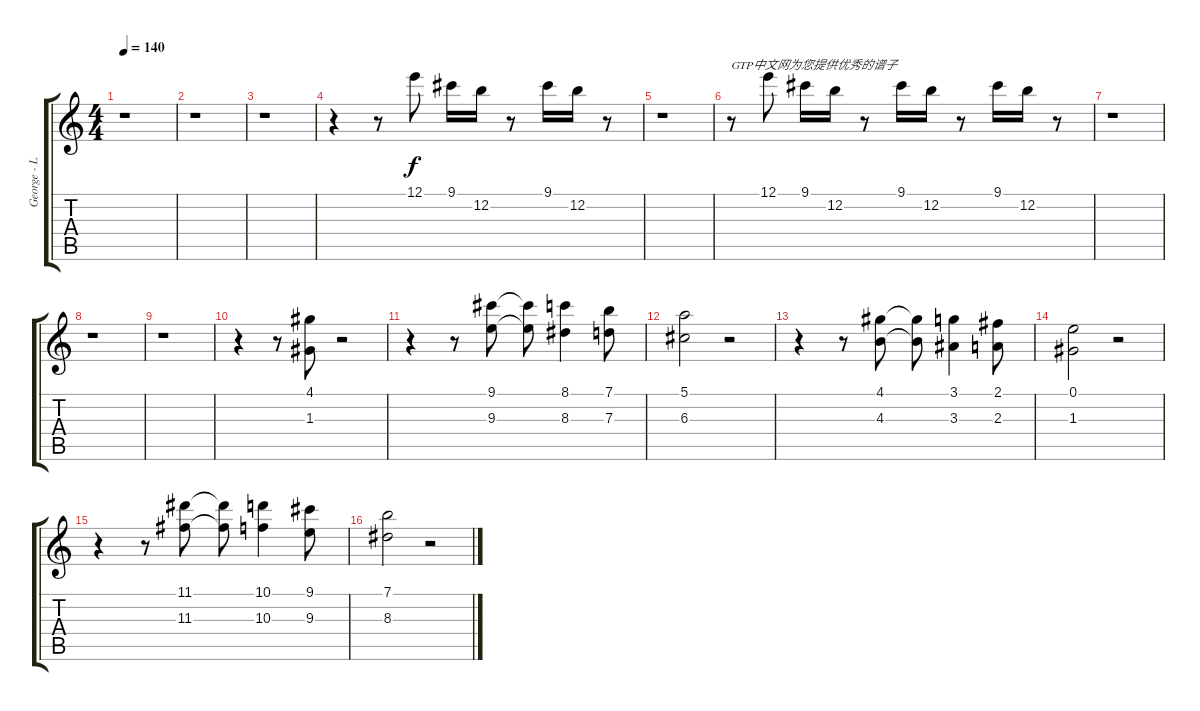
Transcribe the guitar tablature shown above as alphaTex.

\track ("George - Lead" "George - L") {instrument electricguitarjazz}
\staff {score tabs}
\tuning (E4 B3 G3 D3 A2 E2) {hide}
\ts (4 4)
\tempo 140
\clef g2
\ks c
r.1{dy f instrument electricguitarjazz} |
r.1 |
r.1 |
r.4 r.8 12.1.8 9.1.16 12.2.16 r.8 9.1.16 12.2.16 r.8 |
r.1 |
r.8{txt "GTP中文网为您提供优秀的谱子"} 12.1.8 9.1.16 12.2.16 r.8 9.1.16 12.2.16 r.8 9.1.16 12.2.16 r.8 |
r.1 |
r.1 |
r.1 |
r.4 r.8 (4.1 1.3).8 r.2 |
r.4 r.8 (9.1 9.3).8 (9.1{t} 9.3{t}).8 (8.1 8.3).4 (7.1 7.3).8 |
(5.1 6.3).2 r.2 |
r.4 r.8 (4.1 4.3).8 (4.1{t} 4.3{t}).8 (3.1 3.3).4 (2.1 2.3).8 |
(0.1 1.3).2 r.2 |
r.4 r.8 (11.1 11.3).8 (11.1{t} 11.3{t}).8 (10.1 10.3).4 (9.1 9.3).8 |
(7.1 8.3).2 r.2
